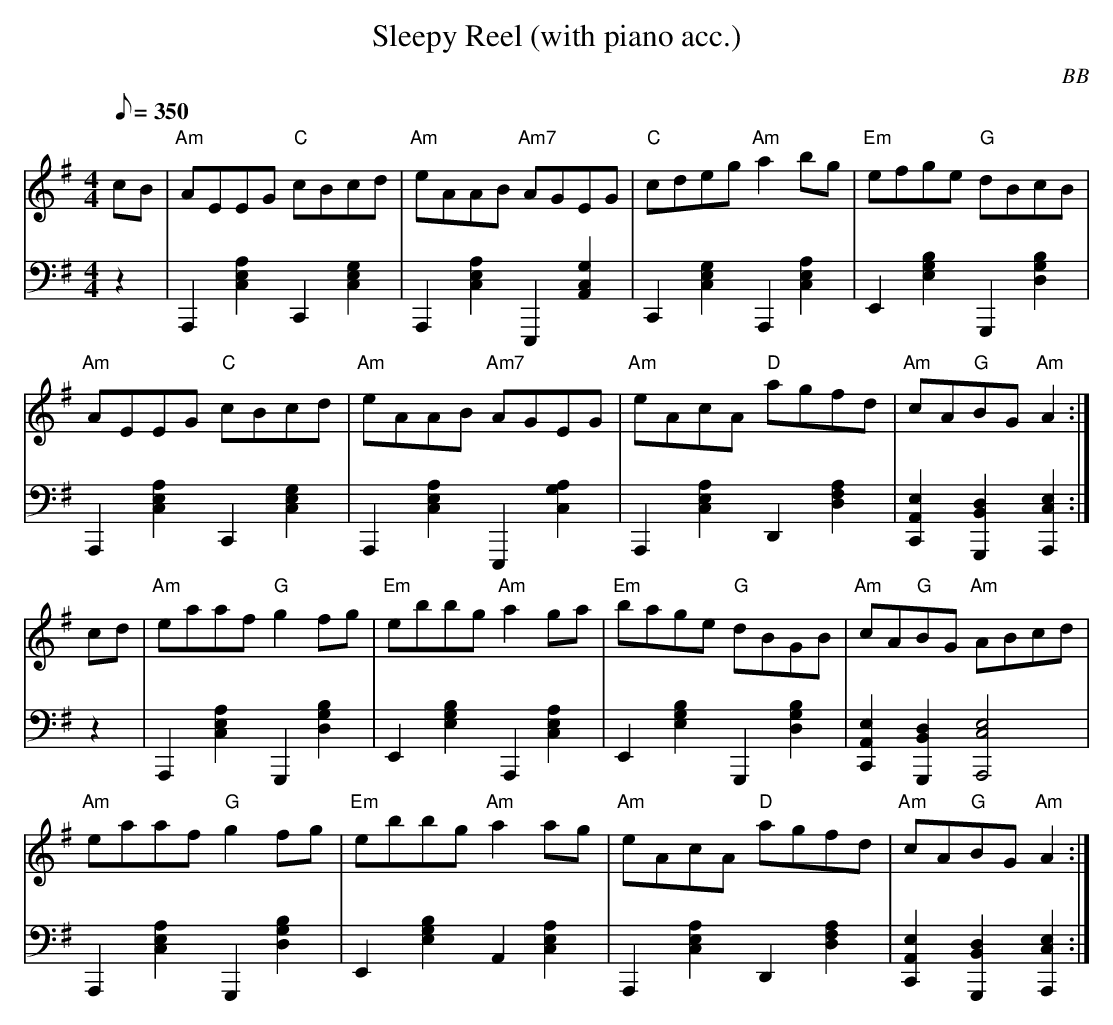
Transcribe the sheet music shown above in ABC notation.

X:1
T: Sleepy Reel (with piano acc.)
C: BB
Q: 1/8=350
M: 4/4
L: 1/8
V: 1 program 1 110% fiddle
V: 2 volume=70 clef=bass m=D program 1 01
K: Ador
[V:1] cB|"Am"AEEG "C"cBcd|"Am"eAAB "Am7"AGEG|"C"cdeg "Am"a2 bg|"Em"efge "G"dBcB|
[V:2] z2|A,,2[A2C2E2]C,2[E2G2C2]|A,,2[A2C2E2]E,,2[A,2C2G2]|C,2[E2G2C2]A,,2[A2E2C2]|\
E,2[B2E2G2]G,,2[G2D2B2]|
[V:1] "Am"AEEG "C"cBcd|"Am"eAAB "Am7"AGEG|"Am"eAcA "D"agfd|"Am"cA"G"BG "Am"A2 :|
[V:2] A,,2[A2E2C2]C,2[C2G2E2]|A,,2[A2C2E2]E,,2[G2C2A2]|\
A,,2[A2E2C2]D,2[A2D2F2]|[A,2E2C,2][G,,2D2B,2][A,,2E2C2]:|
[V:1] cd|"Am"eaaf "G"g2 fg|"Em"ebbg "Am"a2 ga|"Em"bage "G"dBGB|"Am"cA"G"BG "Am"ABcd|
[V:2] z2|A,,2[A2C2E2]G,,2[G2D2B2]|E,2[B2E2G2]A,,2[A2C2E2]|\
E,2[B2E2G2]G,,2[G2D2B2]|[A,2E2C,2][G,,2D2B,2][A,,4E4C4]|
[V:1] "Am"eaaf "G"g2 fg|"Em"ebbg "Am"a2 ag|"Am"eAcA "D"agfd|"Am"cA"G"BG "Am"A2 :|
[V:2] A,,2[A2C2E2]G,,2[G2D2B2]|E,2[B2E2G2]A,2[A2E2C2]|A,,2[A2C2E2]D,2[D2A2F2]|\
[A,2E2C,2][G,,2D2B,2][A,,2E2C2] :|
